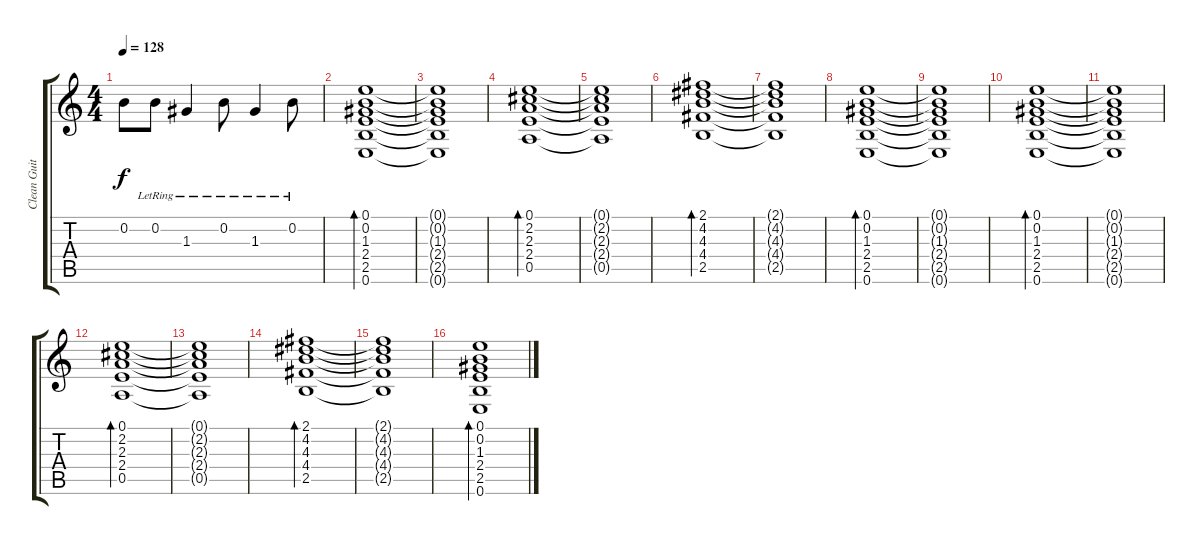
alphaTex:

\track ("Clean Guitar" "Clean Guit") {instrument electricguitarclean}
\staff {score tabs}
\tuning (E4 B3 G3 D3 A2 E2) {hide}
\ts (4 4)
\tempo 128
\clef g2
\ks c
0.2{t}.8{dy f} 0.2{lr}.8 1.3{lr}.4 0.2{lr}.8 1.3{lr}.4 0.2{lr}.8 |
(0.1 0.2 1.3 2.4 2.5 0.6).1{bd 240} |
(0.1{t} 0.2{t} 1.3{t} 2.4{t} 2.5{t} 0.6{t}).1 |
(0.1 2.2 2.3 2.4 0.5).1{bd 240} |
(0.1{t} 2.2{t} 2.3{t} 2.4{t} 0.5{t}).1 |
(2.1 4.2 4.3 4.4 2.5).1{bd 240} |
(2.1{t} 4.2{t} 4.3{t} 4.4{t} 2.5{t}).1 |
(0.1 0.2 1.3 2.4 2.5 0.6).1{bd 240} |
(0.1{t} 0.2{t} 1.3{t} 2.4{t} 2.5{t} 0.6{t}).1 |
(0.1 0.2 1.3 2.4 2.5 0.6).1{bd 240} |
(0.1{t} 0.2{t} 1.3{t} 2.4{t} 2.5{t} 0.6{t}).1 |
(0.1 2.2 2.3 2.4 0.5).1{bd 240} |
(0.1{t} 2.2{t} 2.3{t} 2.4{t} 0.5{t}).1 |
(2.1 4.2 4.3 4.4 2.5).1{bd 240} |
(2.1{t} 4.2{t} 4.3{t} 4.4{t} 2.5{t}).1 |
(0.1 0.2 1.3 2.4 2.5 0.6).1{bd 240}
